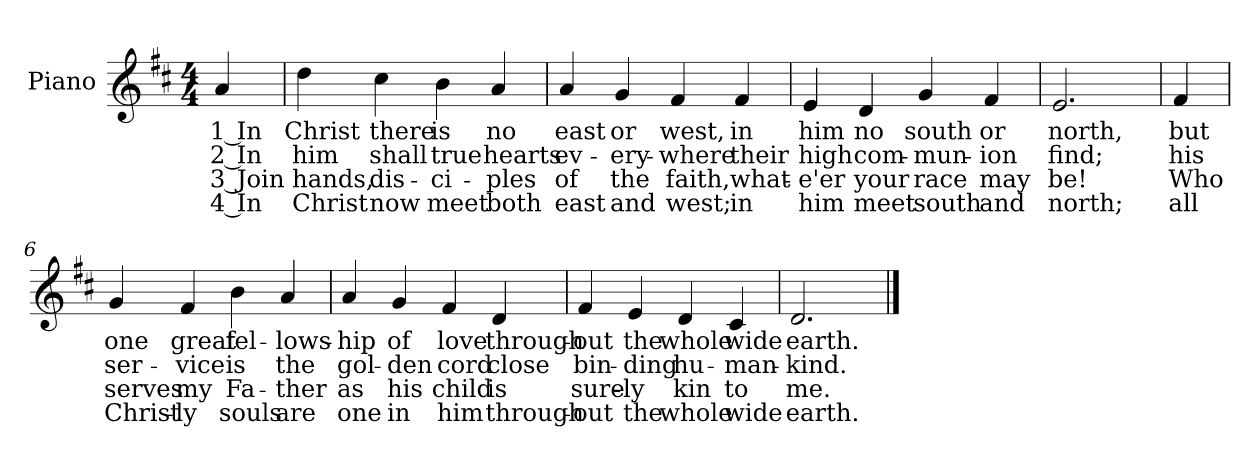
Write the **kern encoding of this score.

**kern	**text	**text	**text	**text
*part1	*part1	*part1	*part1	*part1
*staff1	*staff1	*staff1	*staff1	*staff1
*I"Piano	*	*	*	*
*I'Pno.	*	*	*	*
!!LO:PB:g=z
*clefG2	*	*	*	*
*k[f#c#]	*	*	*	*
*D:	*	*	*	*
*M4/4	*	*	*	*
=	=	=	=	=
!	!LO:LY:b:color=#000000	!LO:LY:b:color=#000000	!LO:LY:b:color=#000000	!LO:LY:b:color=#000000
4ai/	1 In	2 In	3 Join	4 In
=1	=1	=1	=1	=1
!	!LO:LY:b:color=#000000	!LO:LY:b:color=#000000	!LO:LY:b:color=#000000	!LO:LY:b:color=#000000
4ddi\	Christ	him	hands,	Christ
!	!LO:LY:b:color=#000000	!LO:LY:b:color=#000000	!LO:LY:b:color=#000000	!LO:LY:b:color=#000000
4cc#i\	there	shall	dis-	-now
!	!LO:LY:b:color=#000000	!LO:LY:b:color=#000000	!LO:LY:b:color=#000000	!LO:LY:b:color=#000000
4bi\	is	true	ci-	-meet
!	!LO:LY:b:color=#000000	!LO:LY:b:color=#000000	!LO:LY:b:color=#000000	!LO:LY:b:color=#000000
4ai/	no	hearts	ples	both
=2	=2	=2	=2	=2
!	!LO:LY:b:color=#000000	!LO:LY:b:color=#000000	!LO:LY:b:color=#000000	!LO:LY:b:color=#000000
4ai/	east	ev-	of	east
!	!LO:LY:b:color=#000000	!LO:LY:b:color=#000000	!LO:LY:b:color=#000000	!LO:LY:b:color=#000000
4gi/	or	-ery-	the	and
!	!LO:LY:b:color=#000000	!LO:LY:b:color=#000000	!LO:LY:b:color=#000000	!LO:LY:b:color=#000000
4f#i/	west,	-where	faith,	west;
!	!LO:LY:b:color=#000000	!LO:LY:b:color=#000000	!LO:LY:b:color=#000000	!LO:LY:b:color=#000000
4f#i/	in	their	what-	-in
!!LO:LB:g=z
=3	=3	=3	=3	=3
!	!LO:LY:b:color=#000000	!LO:LY:b:color=#000000	!LO:LY:b:color=#000000	!LO:LY:b:color=#000000
4ei/	him	high	e'er	him
!	!LO:LY:b:color=#000000	!LO:LY:b:color=#000000	!LO:LY:b:color=#000000	!LO:LY:b:color=#000000
4di/	no	com-	your	meet
!	!LO:LY:b:color=#000000	!LO:LY:b:color=#000000	!LO:LY:b:color=#000000	!LO:LY:b:color=#000000
4gi/	south	-mun-	race	south
!	!LO:LY:b:color=#000000	!LO:LY:b:color=#000000	!LO:LY:b:color=#000000	!LO:LY:b:color=#000000
4f#i/	or	-ion	may	and
=4	=4	=4	=4	=4
!	!LO:LY:b:color=#000000	!LO:LY:b:color=#000000	!LO:LY:b:color=#000000	!LO:LY:b:color=#000000
2.ei/	north,	find;	be!	north;
=5	=5	=5	=5	=5
!	!LO:LY:b:color=#000000	!LO:LY:b:color=#000000	!LO:LY:b:color=#000000	!LO:LY:b:color=#000000
4f#i/	but	his	Who	all
=6	=6	=6	=6	=6
!	!LO:LY:b:color=#000000	!LO:LY:b:color=#000000	!LO:LY:b:color=#000000	!LO:LY:b:color=#000000
4gi/	one	ser-	serves	Christ-
!	!LO:LY:b:color=#000000	!LO:LY:b:color=#000000	!LO:LY:b:color=#000000	!LO:LY:b:color=#000000
4f#i/	great	-vice	-my	ly
!	!LO:LY:b:color=#000000	!LO:LY:b:color=#000000	!LO:LY:b:color=#000000	!LO:LY:b:color=#000000
4bi\	fel-	is	Fa-	-souls
!	!LO:LY:b:color=#000000	!LO:LY:b:color=#000000	!LO:LY:b:color=#000000	!LO:LY:b:color=#000000
4ai/	-lows-	the	ther	are
!!LO:LB:g=z
=7	=7	=7	=7	=7
!	!LO:LY:b:color=#000000	!LO:LY:b:color=#000000	!LO:LY:b:color=#000000	!LO:LY:b:color=#000000
4ai/	-hip	gol-	as	one
!	!LO:LY:b:color=#000000	!LO:LY:b:color=#000000	!LO:LY:b:color=#000000	!LO:LY:b:color=#000000
4gi/	of	-den	his	in
!	!LO:LY:b:color=#000000	!LO:LY:b:color=#000000	!LO:LY:b:color=#000000	!LO:LY:b:color=#000000
4f#i/	love	cord	child	him
!	!LO:LY:b:color=#000000	!LO:LY:b:color=#000000	!LO:LY:b:color=#000000	!LO:LY:b:color=#000000
4di/	through-	close	is	through-
=8	=8	=8	=8	=8
!	!LO:LY:b:color=#000000	!LO:LY:b:color=#000000	!LO:LY:b:color=#000000	!LO:LY:b:color=#000000
4f#i/	-out	bin-	-sure-	-out
!	!LO:LY:b:color=#000000	!LO:LY:b:color=#000000	!LO:LY:b:color=#000000	!LO:LY:b:color=#000000
4ei/	the	-ding	ly	the
!	!LO:LY:b:color=#000000	!LO:LY:b:color=#000000	!LO:LY:b:color=#000000	!LO:LY:b:color=#000000
4di/	whole	hu-	kin	whole
!	!LO:LY:b:color=#000000	!LO:LY:b:color=#000000	!LO:LY:b:color=#000000	!LO:LY:b:color=#000000
4c#i/	wide	-man-	to	wide
=9	=9	=9	=9	=9
!	!LO:LY:b:color=#000000	!LO:LY:b:color=#000000	!LO:LY:b:color=#000000	!LO:LY:b:color=#000000
2.di/	earth.	-kind.	me.	earth.
==	==	==	==	==
*-	*-	*-	*-	*-
